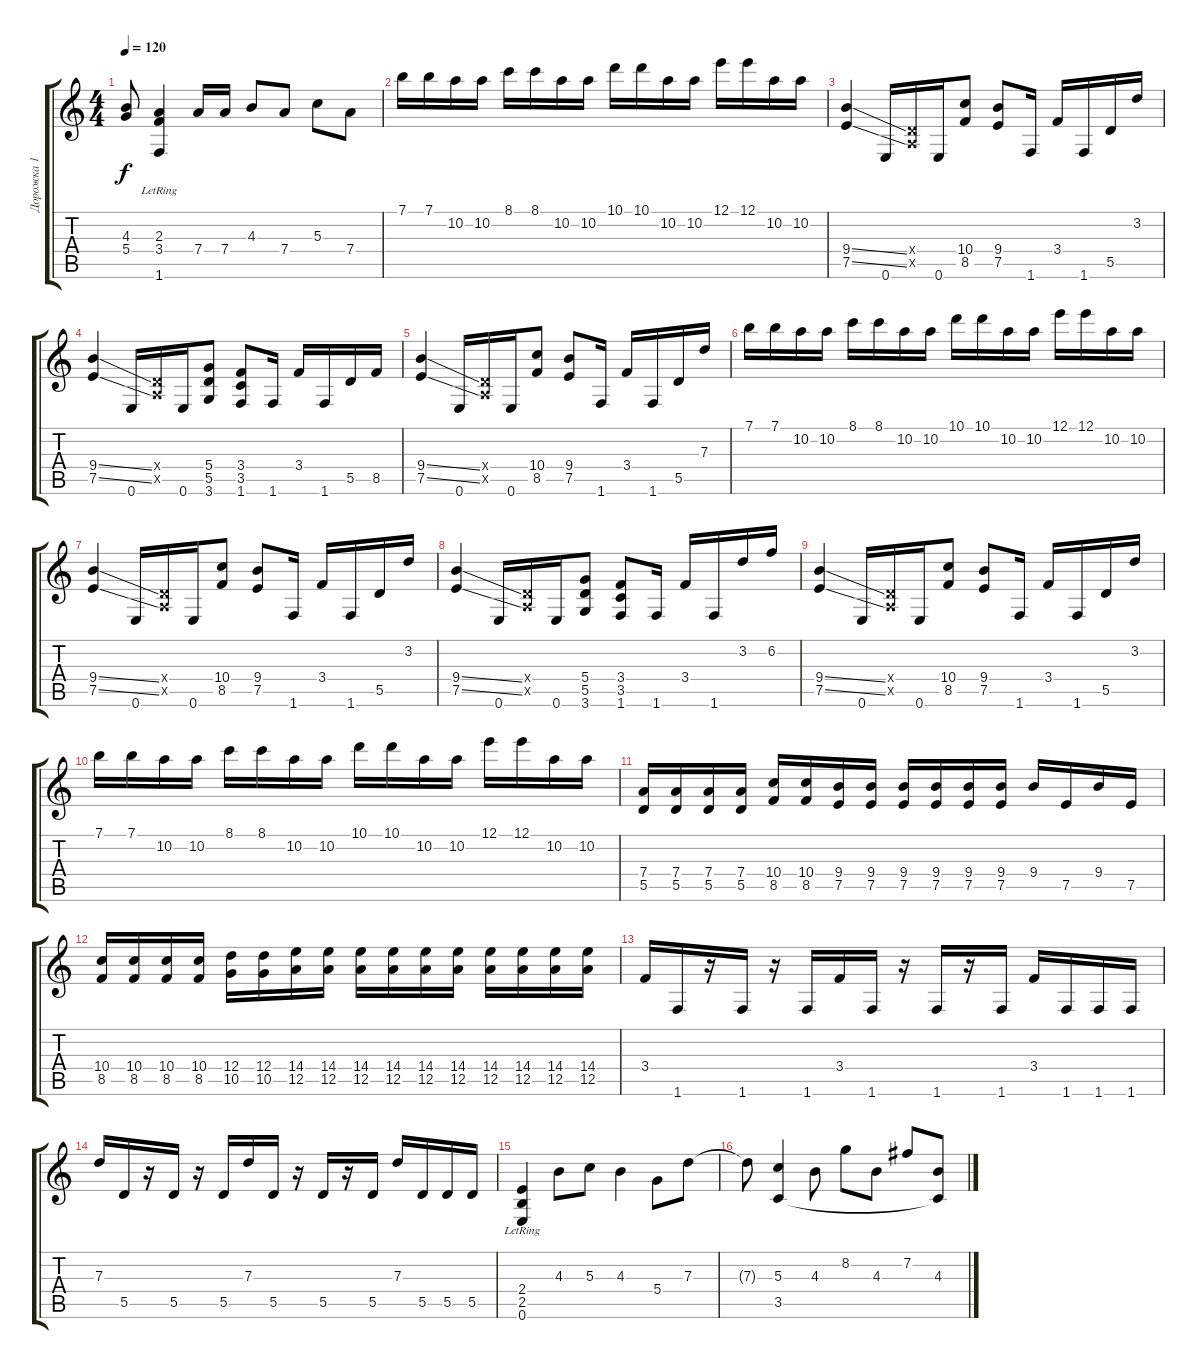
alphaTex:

\track ("Дорожка 1" "Дорожка 1") {instrument acousticguitarnylon}
\staff {score tabs}
\tuning (E4 B3 G3 D3 A2 E2) {hide}
\ts (4 4)
\tempo 120
\clef g2
\ks c
(4.3{t} 5.4{t}).8{dy f} (2.3 3.4 1.6{lr}).4 7.4.16 7.4.16 4.3.8 7.4.8 5.3.8 7.4.8 |
7.1.16 7.1.16 10.2.16 10.2.16 8.1.16 8.1.16 10.2.16 10.2.16 10.1.16 10.1.16 10.2.16 10.2.16 12.1.16 12.1.16 10.2.16 10.2.16 |
(9.4{ss} 7.5{ss}).4 0.6.16 (0.4{x} 0.5{x}).16 0.6.16 (10.4 8.5).8 (9.4 7.5).8 1.6.16 3.4.16 1.6.16 5.5.16 3.2.16 |
(9.4{ss} 7.5{ss}).4 0.6.16 (0.4{x} 0.5{x}).16 0.6.16 (5.4 5.5 3.6).8 (3.4 3.5 1.6).8 1.6.16 3.4.16 1.6.16 5.5.16 8.5.16 |
(9.4{ss} 7.5{ss}).4 0.6.16 (0.4{x} 0.5{x}).16 0.6.16 (10.4 8.5).8 (9.4 7.5).8 1.6.16 3.4.16 1.6.16 5.5.16 7.3.16 |
7.1.16 7.1.16 10.2.16 10.2.16 8.1.16 8.1.16 10.2.16 10.2.16 10.1.16 10.1.16 10.2.16 10.2.16 12.1.16 12.1.16 10.2.16 10.2.16 |
(9.4{ss} 7.5{ss}).4 0.6.16 (0.4{x} 0.5{x}).16 0.6.16 (10.4 8.5).8 (9.4 7.5).8 1.6.16 3.4.16 1.6.16 5.5.16 3.2.16 |
(9.4{ss} 7.5{ss}).4 0.6.16 (0.4{x} 0.5{x}).16 0.6.16 (5.4 5.5 3.6).8 (3.4 3.5 1.6).8 1.6.16 3.4.16 1.6.16 3.2.16 6.2.16 |
(9.4{ss} 7.5{ss}).4 0.6.16 (0.4{x} 0.5{x}).16 0.6.16 (10.4 8.5).8 (9.4 7.5).8 1.6.16 3.4.16 1.6.16 5.5.16 3.2.16 |
7.1.16 7.1.16 10.2.16 10.2.16 8.1.16 8.1.16 10.2.16 10.2.16 10.1.16 10.1.16 10.2.16 10.2.16 12.1.16 12.1.16 10.2.16 10.2.16 |
(7.4 5.5).16 (7.4 5.5).16 (7.4 5.5).16 (7.4 5.5).16 (10.4 8.5).16 (10.4 8.5).16 (9.4 7.5).16 (9.4 7.5).16 (9.4 7.5).16 (9.4 7.5).16 (9.4 7.5).16 (9.4 7.5).16 9.4.16 7.5.16 9.4.16 7.5.16 |
(10.4 8.5).16 (10.4 8.5).16 (10.4 8.5).16 (10.4 8.5).16 (12.4 10.5).16 (12.4 10.5).16 (14.4 12.5).16 (14.4 12.5).16 (14.4 12.5).16 (14.4 12.5).16 (14.4 12.5).16 (14.4 12.5).16 (14.4 12.5).16 (14.4 12.5).16 (14.4 12.5).16 (14.4 12.5).16 |
3.4.16 1.6.16 r.16 1.6.16 r.16 1.6.16 3.4.16 1.6.16 r.16 1.6.16 r.16 1.6.16 3.4.16 1.6.16 1.6.16 1.6.16 |
7.3.16 5.5.16 r.16 5.5.16 r.16 5.5.16 7.3.16 5.5.16 r.16 5.5.16 r.16 5.5.16 7.3.16 5.5.16 5.5.16 5.5.16 |
(2.4{lr} 2.5{lr} 0.6{lr}).4 4.3.8 5.3.8 4.3.4 5.4.8 7.3.8 |
7.3{t}.8 (5.3 3.5).4 4.3.8 8.2.8 4.3.8 7.2.8 (4.3 3.5{t}).8
